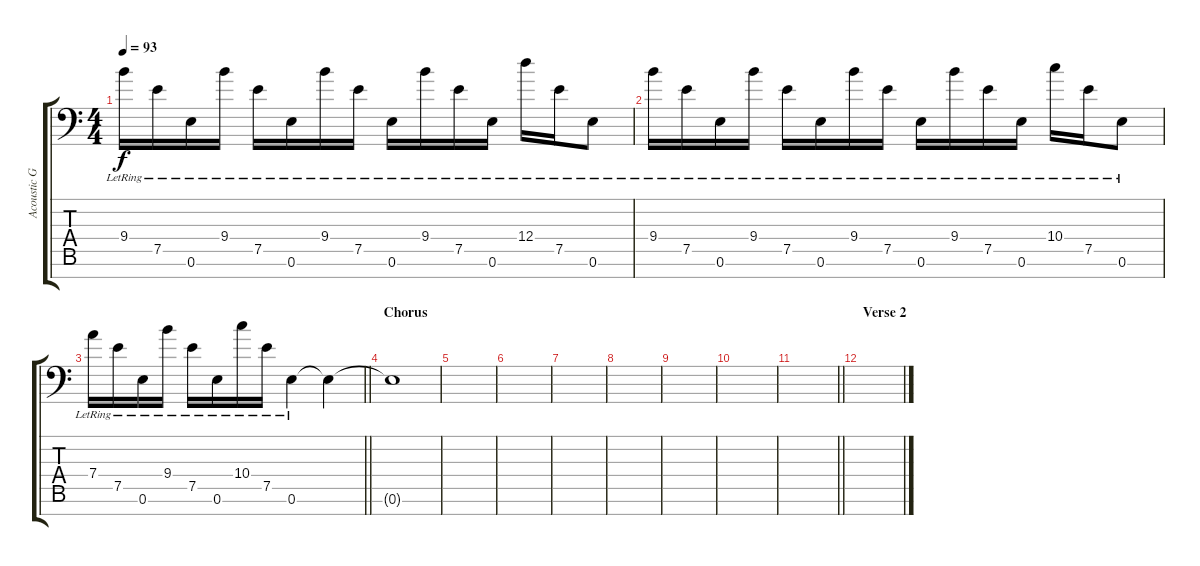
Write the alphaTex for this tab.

\track ("Acoustic Guitar" "Acoustic G") {instrument acousticguitarsteel}
\staff {score tabs}
\tuning (E4 B3 G3 D3 A2 E2 A1) {hide}
\ts (4 4)
\tempo 93
\clef f4
\ks c
9.4{lr}.16{dy f} 7.5{lr}.16 0.6{lr}.16 9.4{lr}.16 7.5{lr}.16 0.6{lr}.16 9.4{lr}.16 7.5{lr}.16 0.6{lr}.16 9.4{lr}.16 7.5{lr}.16 0.6{lr}.16 12.4{lr}.16 7.5{lr}.16 0.6{lr}.8 |
9.4{lr}.16 7.5{lr}.16 0.6{lr}.16 9.4{lr}.16 7.5{lr}.16 0.6{lr}.16 9.4{lr}.16 7.5{lr}.16 0.6{lr}.16 9.4{lr}.16 7.5{lr}.16 0.6{lr}.16 10.4{lr}.16 7.5{lr}.16 0.6{lr}.8 |
\barLineRight lightlight
7.4{lr}.16 7.5{lr}.16 0.6{lr}.16 9.4{lr}.16 7.5{lr}.16 0.6{lr}.16 10.4{lr}.16 7.5{lr}.16 0.6{lr}.4 0.6{t}.4 |
\section ("" "Chorus")
0.6{t}.1 |
|
|
|
|
|
|
\barLineRight lightlight
|
\section ("" "Verse 2")
